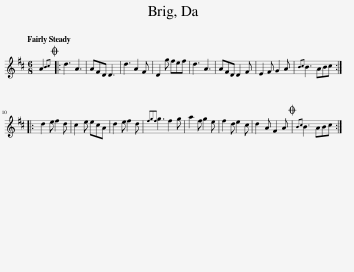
X:1
L:1/8
Q:1/4=120
M:6/8
I:linebreak $
K:D
V:1 treble
V:1
 A2{Bc} |:O d3 A3 | AFD D3 | d3 A2 F | D2 g fef | %5
 d3 A3 | AFD D2 F | E2 F G2 A |{Bc} B3 ABc ::$ d2 e f2 d | %10
 c2 e ecA | d2 e f2 d |{fgf} g3 f2 g | a2 f g2 e | f2 d e2 c | %15
 d2 A F2 A |O{Bc} B3 ABc :| %17
